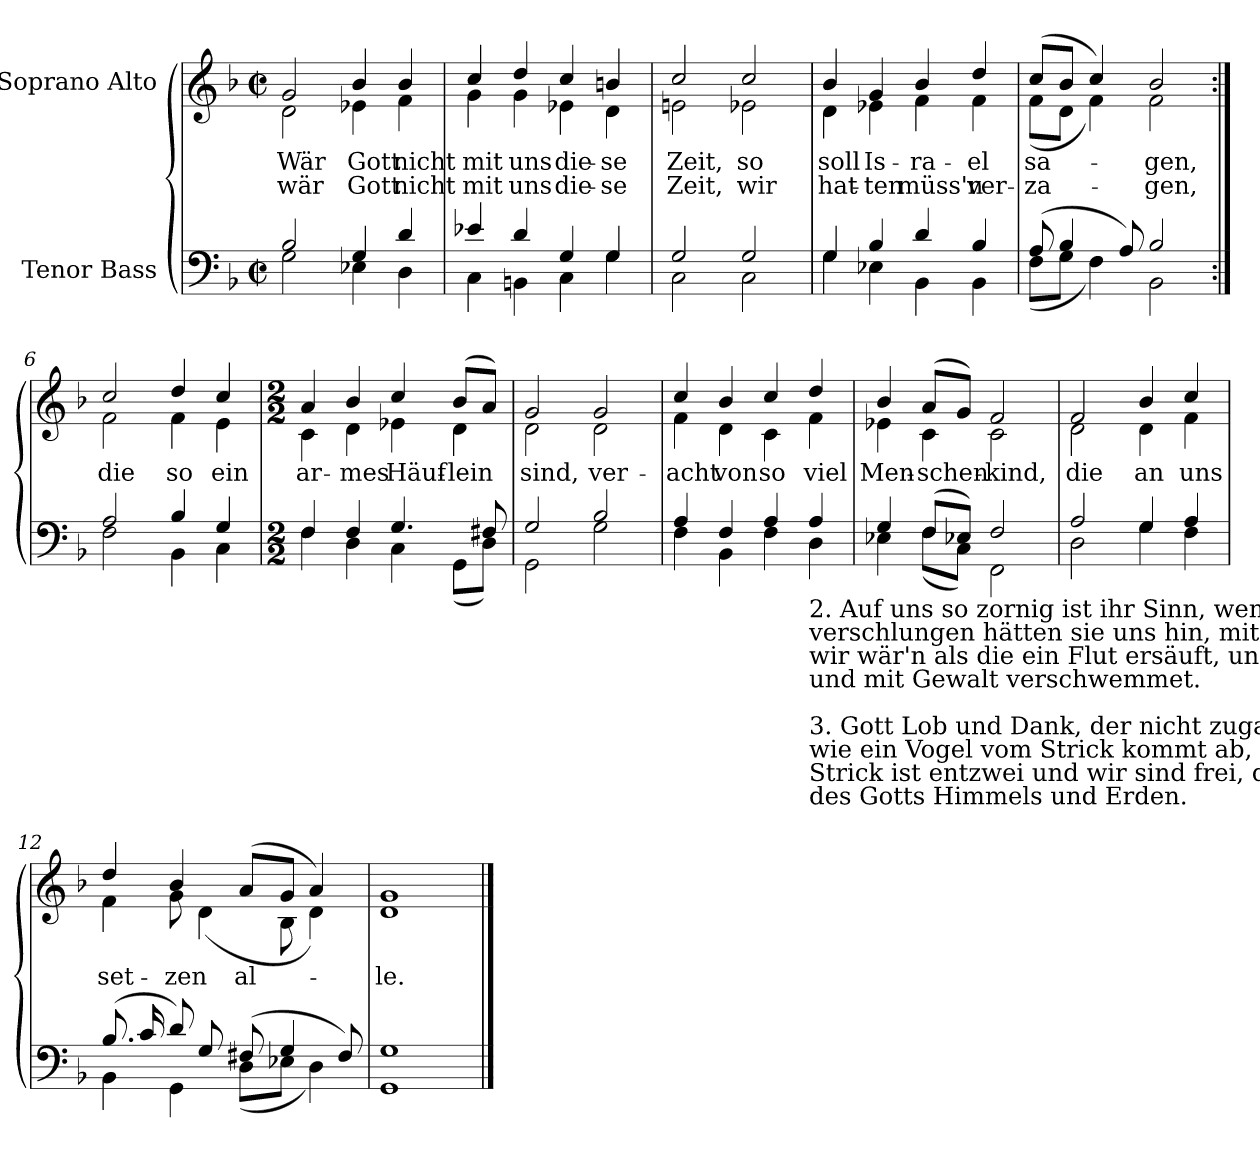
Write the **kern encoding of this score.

**kern	**kern	**text	**text
*part2	*part1	*part1	*part1
*staff2	*staff1	*staff1	*staff1
*I"Tenor Bass	*I"Soprano Alto	*	*
*clefF4	*clefG2	*	*
*k[b-]	*k[b-]	*	*
*F:	*F:	*	*
*M2/2	*M2/2	*	*
*met(c|)	*met(c|)	*	*
=1	=1	=1	=1
*^	*	*	*
!	!	!LO:TX:a:cj:t=Cornelius Becker\n(1561-1604)	!	!
!	!	!LO:TX:a:cj:t=Psalm 124, SWV 229	!	!
!	!	!LO:TX:a:cj:t=Heinrich Schütz\n(1585-1672)	!	!
!	!	!	!LO:LY:b	!LO:LY:b
*	*	*^	*	*
2B-/	2G\	2g/	2d\	Wär	wär
!	!	!	!	!LO:LY:b	!LO:LY:b
4G/	4E-X\	4b-/	4e-X\	Gott	Gott
!	!	!	!	!LO:LY:b	!LO:LY:b
4d/	4D\	4b-/	4f\	nicht	nicht
=2	=2	=2	=2	=2	=2
!	!	!	!	!LO:LY:b	!LO:LY:b
4e-X/	4C\	4cc/	4g\	mit	mit
!	!	!	!	!LO:LY:b	!LO:LY:b
4d/	4BBn\	4dd/	4g\	uns	uns
!	!	!	!	!LO:LY:b	!LO:LY:b
4G/	4C\	4cc/	4e-X\	die-	-die-
!	!	!	!	!LO:LY:b	!LO:LY:b
4G/	4G\	4bn/	4d\	-se	se
=3	=3	=3	=3	=3	=3
!	!	!	!	!LO:LY:b	!LO:LY:b
2G/	2C\	2cc/	2en\	Zeit,	Zeit,
!	!	!	!	!LO:LY:b	!LO:LY:b
2G/	2C\	2cc/	2e-X\	so	wir
=4	=4	=4	=4	=4	=4
!	!	!	!	!LO:LY:b	!LO:LY:b
4G/	4G\	4b-/	4d\	soll	hat-
!	!	!	!	!LO:LY:b	!LO:LY:b
4B-/	4E-X\	4g/	4e-X\	-Is-	-ten
!	!	!	!	!LO:LY:b	!LO:LY:b
4d/	4BB-\	4b-/	4f\	ra-	-müss'n
!	!	!	!	!LO:LY:b	!LO:LY:b
4B-/	4BB-\	4dd/	4f\	el	ver-
=5	=5	=5	=5	=5	=5
!	!	!	!	!LO:LY:b	!LO:LY:b
(>8A/	(<8F\L	(>8cc/L	(<8f\L	-sa-	za-
4B-/	8G\J	8b-/J	8d\J	.	.
.	4F\)	4cc/)	4f\)	.	.
8A/)	.	.	.	.	.
!	!	!	!	!LO:LY:b	!LO:LY:b
2B-/	2BB-\	2b-/	2f\	gen,	gen,
=6:|!	=6:|!	=6:|!	=6:|!	=6:|!	=6:|!
!	!	!	!	!LO:LY:b	!
2A/	2F\	2cc/	2f\	die	.
!	!	!	!	!LO:LY:b	!
4B-/	4BB-\	4dd/	4f\	so	.
!	!	!	!	!LO:LY:b	!
4G/	4C\	4cc/	4e\	ein	.
!!LO:LB:g=z	!!
=7	=7	=7	=7	=7	=7
*M2/2	*	*M2/2	*	*	*
!	!	!	!	!LO:LY:b	!
4F/	4F\	4a/	4c\	ar-	.
!	!	!	!	!LO:LY:b	!
4F/	4D\	4b-/	4d\	-mes	.
!	!	!	!	!LO:LY:b	!
4.G/	4C\	4cc/	4e-X\	Häuf-	.
!	!	!	!	!LO:LY:b	!
.	(<8GG\L	(>8b-/L	4d\	-lein	.
8F#X/	8D\J)	8a/J)	.	.	.
=8	=8	=8	=8	=8	=8
!	!	!	!	!LO:LY:b	!
2G/	2GG\	2g/	2d\	sind,	.
!	!	!	!	!LO:LY:b	!
2B-/	2G\	2g/	2d\	ver-	.
=9	=9	=9	=9	=9	=9
!	!	!	!	!LO:LY:b	!
4A/	4F\	4cc/	4f\	-acht	.
!	!	!	!	!LO:LY:b	!
4F/	4BB-\	4b-/	4d\	von	.
!	!	!	!	!LO:LY:b	!
4A/	4F\	4cc/	4c\	so	.
!LO:TX:b:t=2. Auf uns so zornig ist ihr Sinn, wenn Gott hätt das zugeben,\nverschlungen hätten sie uns hin, mit ganzem Leib und Leben,\nwir wär'n als die ein Flut ersäuft, und über die groß Wasser läuft\nund mit Gewalt verschwemmet.\n\n3. Gott Lob und Dank, der nicht zugab, daß ihr Schlund uns möchte fangen,\nwie ein Vogel vom Strick kommt ab, ist unsre Seel entgangen.\nStrick ist entzwei und wir sind frei, des Herren Namen steht uns bei,\ndes Gotts Himmels und Erden.	!	!	!	!	!
!	!	!	!	!LO:LY:b	!
4A/	4D\	4dd/	4f\	viel	.
=10	=10	=10	=10	=10	=10
!	!	!	!	!LO:LY:b	!
4G/	4E-X\	4b-/	4e-X\	Men-	.
!	!	!	!	!LO:LY:b	!
(>8F/L	(<8F\L	(>8a/L	4c\	-schen-	.
8E-X/J)	8C\J)	8g/J)	.	.	.
!	!	!	!	!LO:LY:b	!
2F/	2FF\	2f/	2c\	kind,	.
=11	=11	=11	=11	=11	=11
!	!	!	!	!LO:LY:b	!
2A/	2D\	2f/	2d\	die	.
!	!	!	!	!LO:LY:b	!
4G/	4G\	4b-/	4d\	an	.
!	!	!	!	!LO:LY:b	!
4A/	4F\	4cc/	4f\	uns	.
=12	=12	=12	=12	=12	=12
!	!	!	!	!LO:LY:b	!
(>8.B-/L	4BB-\	4dd/	4f\	set-	.
16c/L	.	.	.	.	.
!	!	!	!	!LO:LY:b	!
8d/J)	4GG\	4b-/	8g\	-zen	.
8G/	.	.	(<4d\	.	.
!	!	!	!	!LO:LY:b	!
(>8F#X/	(<8D\L	(>8a/L	.	al-	.
4G/	8E-X\J	8g/J	8B-\	.	.
.	4D\)	4a/)	4d\)	.	.
8F#/)	.	.	.	.	.
=13	=13	=13	=13	=13	=13
!	!	!	!	!LO:LY:b	!
1G/	1GG\	1g/	1d\	le.	.
*v	*v	*	*	*	*
*	*v	*v	*	*
==	==	==	==
*-	*-	*-	*-
